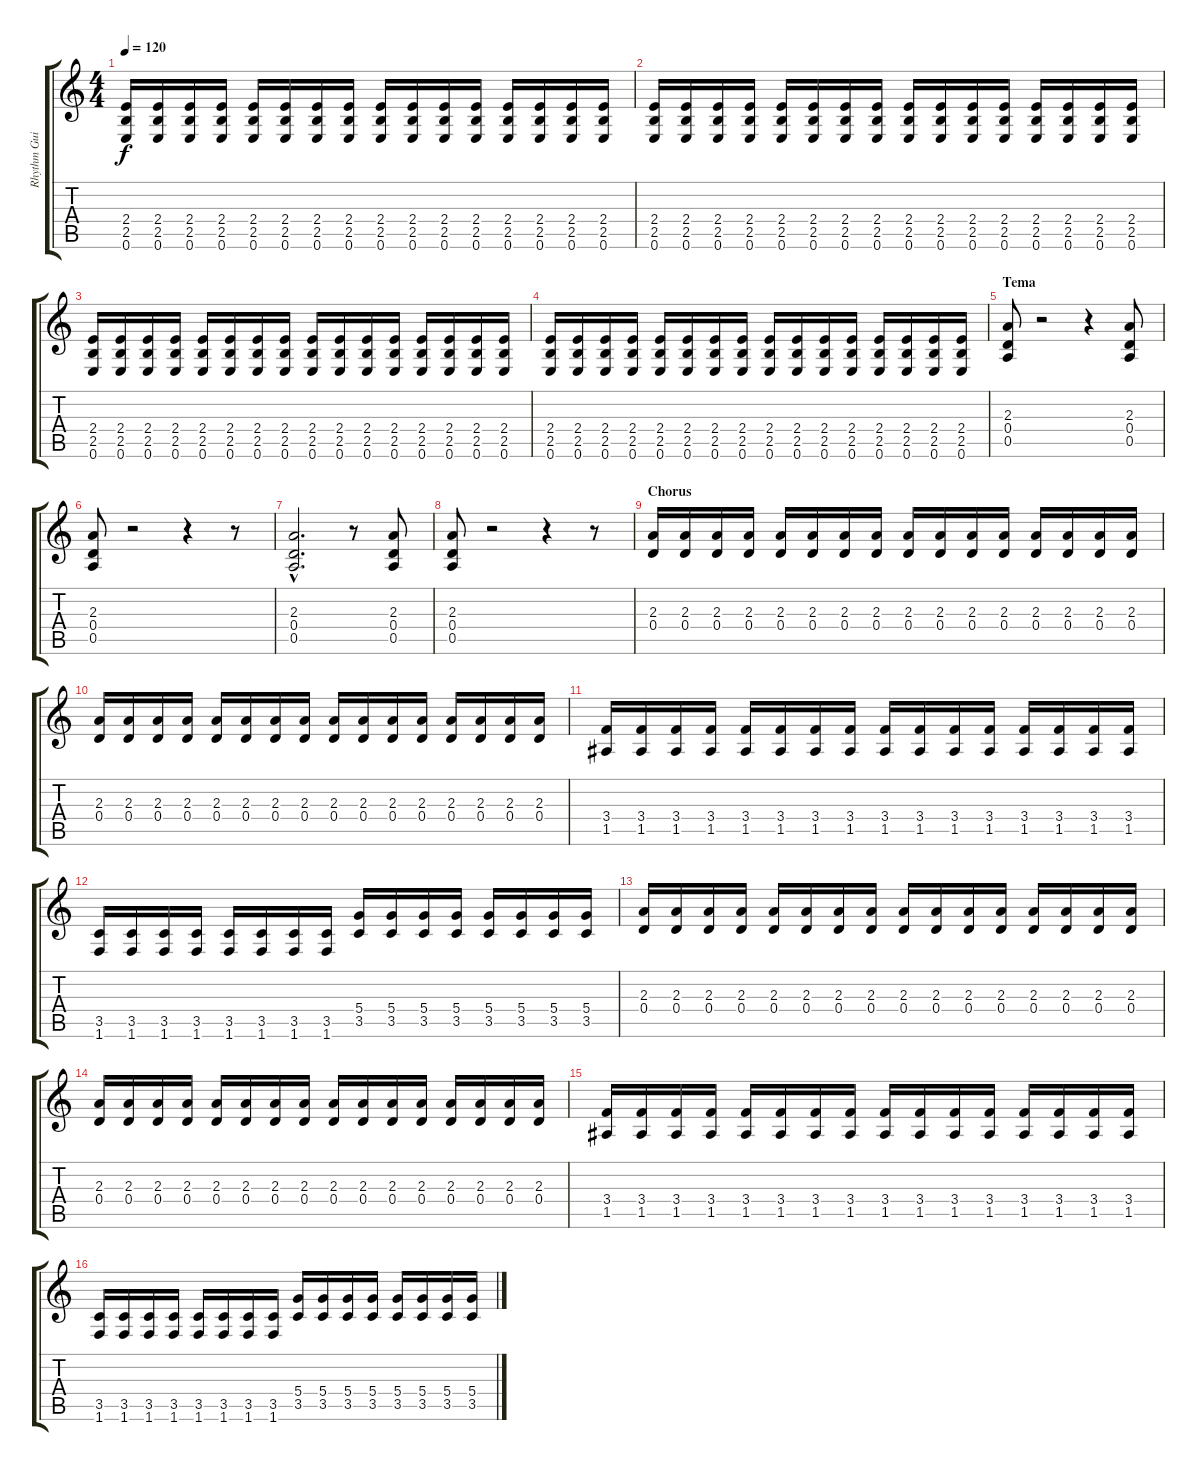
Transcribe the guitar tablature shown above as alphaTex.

\track ("Rhythm Guitar" "Rhythm Gui") {instrument distortionguitar}
\staff {score tabs}
\tuning (E4 B3 G3 D3 A2 E2) {hide}
\ts (4 4)
\tempo 120
\clef g2
\ks c
(2.4 2.5 0.6).16{dy f} (2.4 2.5 0.6).16 (2.4 2.5 0.6).16 (2.4 2.5 0.6).16 (2.4 2.5 0.6).16 (2.4 2.5 0.6).16 (2.4 2.5 0.6).16 (2.4 2.5 0.6).16 (2.4 2.5 0.6).16 (2.4 2.5 0.6).16 (2.4 2.5 0.6).16 (2.4 2.5 0.6).16 (2.4 2.5 0.6).16 (2.4 2.5 0.6).16 (2.4 2.5 0.6).16 (2.4 2.5 0.6).16 |
(2.4 2.5 0.6).16 (2.4 2.5 0.6).16 (2.4 2.5 0.6).16 (2.4 2.5 0.6).16 (2.4 2.5 0.6).16 (2.4 2.5 0.6).16 (2.4 2.5 0.6).16 (2.4 2.5 0.6).16 (2.4 2.5 0.6).16 (2.4 2.5 0.6).16 (2.4 2.5 0.6).16 (2.4 2.5 0.6).16 (2.4 2.5 0.6).16 (2.4 2.5 0.6).16 (2.4 2.5 0.6).16 (2.4 2.5 0.6).16 |
(2.4 2.5 0.6).16 (2.4 2.5 0.6).16 (2.4 2.5 0.6).16 (2.4 2.5 0.6).16 (2.4 2.5 0.6).16 (2.4 2.5 0.6).16 (2.4 2.5 0.6).16 (2.4 2.5 0.6).16 (2.4 2.5 0.6).16 (2.4 2.5 0.6).16 (2.4 2.5 0.6).16 (2.4 2.5 0.6).16 (2.4 2.5 0.6).16 (2.4 2.5 0.6).16 (2.4 2.5 0.6).16 (2.4 2.5 0.6).16 |
(2.4 2.5 0.6).16 (2.4 2.5 0.6).16 (2.4 2.5 0.6).16 (2.4 2.5 0.6).16 (2.4 2.5 0.6).16 (2.4 2.5 0.6).16 (2.4 2.5 0.6).16 (2.4 2.5 0.6).16 (2.4 2.5 0.6).16 (2.4 2.5 0.6).16 (2.4 2.5 0.6).16 (2.4 2.5 0.6).16 (2.4 2.5 0.6).16 (2.4 2.5 0.6).16 (2.4 2.5 0.6).16 (2.4 2.5 0.6).16 |
\section ("" "Tema")
(2.3 0.4 0.5).8 r.2 r.4 (2.3 0.4 0.5).8 |
(2.3 0.4 0.5).8 r.2 r.4 r.8 |
(2.3{hac} 0.4{hac} 0.5{hac}).2{d} r.8 (2.3 0.4 0.5).8 |
(2.3 0.4 0.5).8 r.2 r.4 r.8 |
\section ("" "Chorus")
(2.3 0.4).16 (2.3 0.4).16 (2.3 0.4).16 (2.3 0.4).16 (2.3 0.4).16 (2.3 0.4).16 (2.3 0.4).16 (2.3 0.4).16 (2.3 0.4).16 (2.3 0.4).16 (2.3 0.4).16 (2.3 0.4).16 (2.3 0.4).16 (2.3 0.4).16 (2.3 0.4).16 (2.3 0.4).16 |
(2.3 0.4).16 (2.3 0.4).16 (2.3 0.4).16 (2.3 0.4).16 (2.3 0.4).16 (2.3 0.4).16 (2.3 0.4).16 (2.3 0.4).16 (2.3 0.4).16 (2.3 0.4).16 (2.3 0.4).16 (2.3 0.4).16 (2.3 0.4).16 (2.3 0.4).16 (2.3 0.4).16 (2.3 0.4).16 |
(3.4 1.5).16 (3.4 1.5).16 (3.4 1.5).16 (3.4 1.5).16 (3.4 1.5).16 (3.4 1.5).16 (3.4 1.5).16 (3.4 1.5).16 (3.4 1.5).16 (3.4 1.5).16 (3.4 1.5).16 (3.4 1.5).16 (3.4 1.5).16 (3.4 1.5).16 (3.4 1.5).16 (3.4 1.5).16 |
(3.5 1.6).16 (3.5 1.6).16 (3.5 1.6).16 (3.5 1.6).16 (3.5 1.6).16 (3.5 1.6).16 (3.5 1.6).16 (3.5 1.6).16 (5.4 3.5).16 (5.4 3.5).16 (5.4 3.5).16 (5.4 3.5).16 (5.4 3.5).16 (5.4 3.5).16 (5.4 3.5).16 (5.4 3.5).16 |
(2.3 0.4).16 (2.3 0.4).16 (2.3 0.4).16 (2.3 0.4).16 (2.3 0.4).16 (2.3 0.4).16 (2.3 0.4).16 (2.3 0.4).16 (2.3 0.4).16 (2.3 0.4).16 (2.3 0.4).16 (2.3 0.4).16 (2.3 0.4).16 (2.3 0.4).16 (2.3 0.4).16 (2.3 0.4).16 |
(2.3 0.4).16 (2.3 0.4).16 (2.3 0.4).16 (2.3 0.4).16 (2.3 0.4).16 (2.3 0.4).16 (2.3 0.4).16 (2.3 0.4).16 (2.3 0.4).16 (2.3 0.4).16 (2.3 0.4).16 (2.3 0.4).16 (2.3 0.4).16 (2.3 0.4).16 (2.3 0.4).16 (2.3 0.4).16 |
(3.4 1.5).16 (3.4 1.5).16 (3.4 1.5).16 (3.4 1.5).16 (3.4 1.5).16 (3.4 1.5).16 (3.4 1.5).16 (3.4 1.5).16 (3.4 1.5).16 (3.4 1.5).16 (3.4 1.5).16 (3.4 1.5).16 (3.4 1.5).16 (3.4 1.5).16 (3.4 1.5).16 (3.4 1.5).16 |
(3.5 1.6).16 (3.5 1.6).16 (3.5 1.6).16 (3.5 1.6).16 (3.5 1.6).16 (3.5 1.6).16 (3.5 1.6).16 (3.5 1.6).16 (5.4 3.5).16 (5.4 3.5).16 (5.4 3.5).16 (5.4 3.5).16 (5.4 3.5).16 (5.4 3.5).16 (5.4 3.5).16 (5.4 3.5).16
